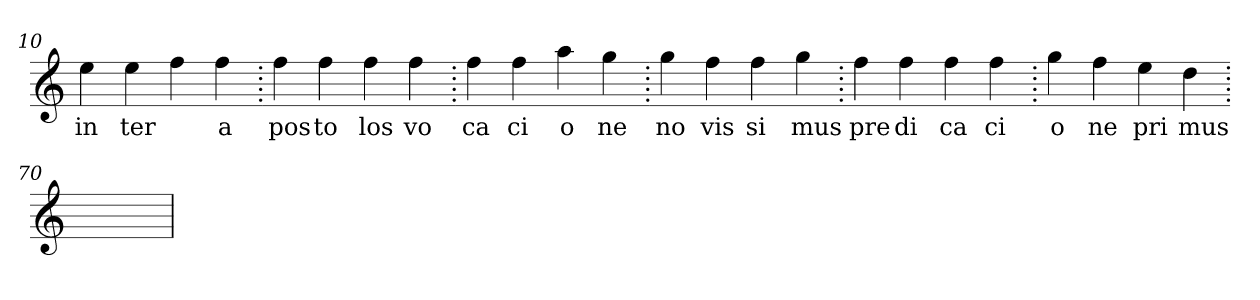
**kern	**text
*part1	*part1
*staff1	*staff1
*clefG2	*
=10.	=10.
4ee	in
4ee	ter
4ff	.
4ff	a
=20.	=20.
4ff	pos
4ff	to
4ff	los
4ff	vo
=30.	=30.
4ff	ca
4ff	ci
4aa	o
4gg	ne
=40.	=40.
4gg	no
4ff	vis
4ff	si
4gg	mus
=50.	=50.
4ff	pre
4ff	di
4ff	ca
4ff	ci
=60.	=60.
4gg	o
4ff	ne
4ee	pri
4dd	mus
=70.	=70.
1ryy	.
=	=
*-	*-
